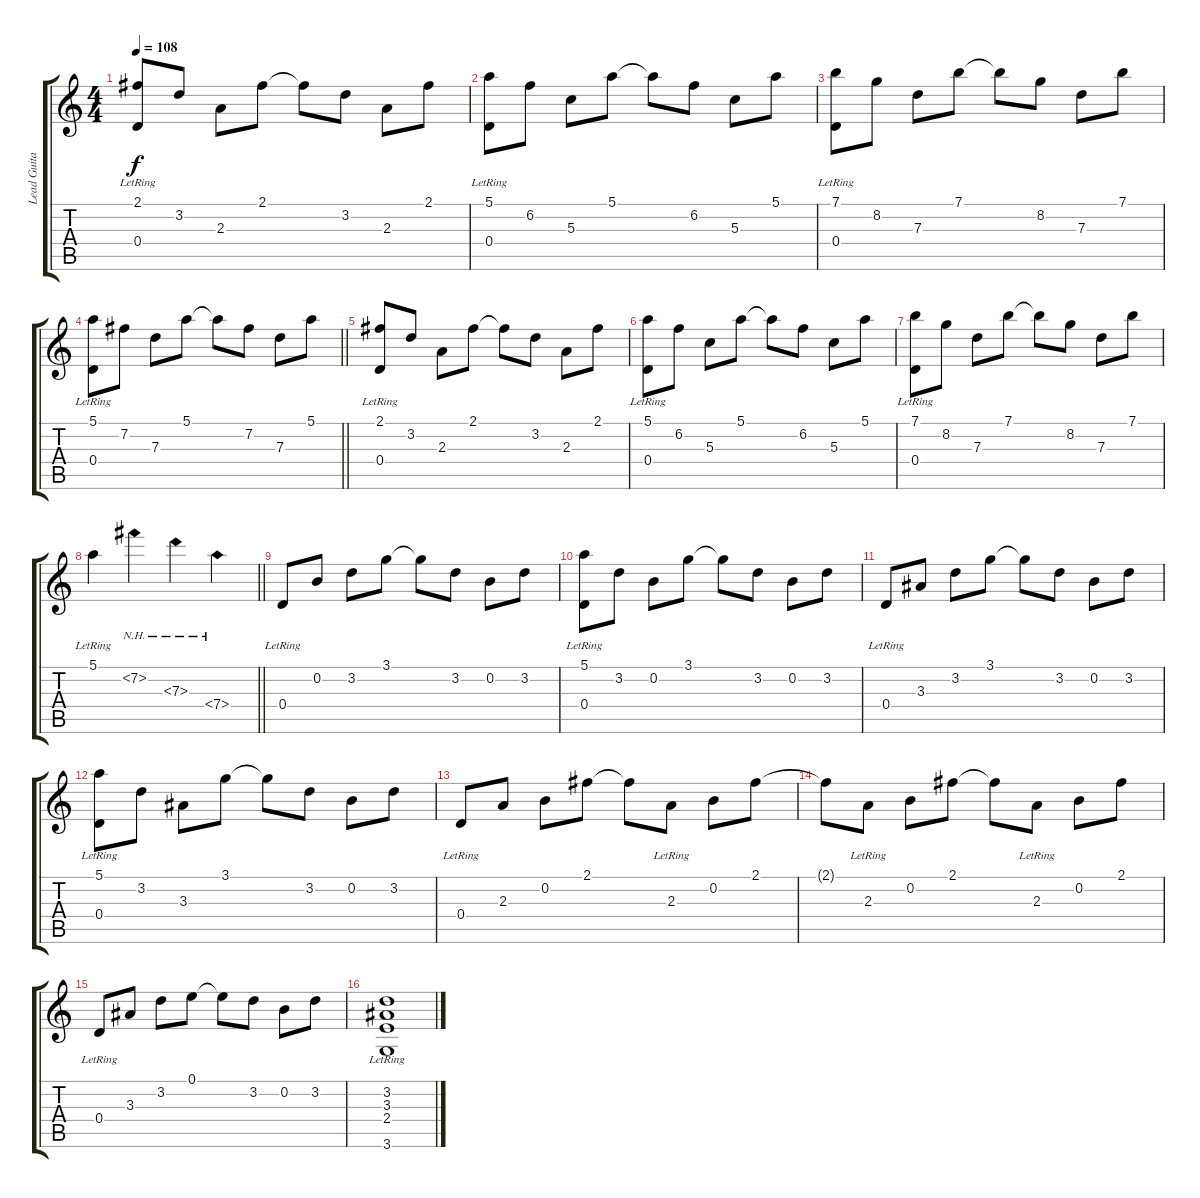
\track ("Lead Guitar" "Lead Guita") {instrument acousticguitarnylon}
\staff {score tabs}
\tuning (E4 B3 G3 D3 A2 E2) {hide}
\ts (4 4)
\tempo 108
\clef g2
\ks c
(2.1 0.4{lr}).8{dy f} 3.2.8 2.3.8 2.1.8 2.1{t}.8 3.2.8 2.3.8 2.1.8 |
(5.1 0.4{lr}).8 6.2.8 5.3.8 5.1.8 5.1{t}.8 6.2.8 5.3.8 5.1.8 |
(7.1 0.4{lr}).8 8.2.8 7.3.8 7.1.8 7.1{t}.8 8.2.8 7.3.8 7.1.8 |
\barLineRight lightlight
(5.1 0.4{lr}).8 7.2.8 7.3.8 5.1.8 5.1{t}.8 7.2.8 7.3.8 5.1.8 |
(2.1 0.4{lr}).8 3.2.8 2.3.8 2.1.8 2.1{t}.8 3.2.8 2.3.8 2.1.8 |
(5.1 0.4{lr}).8 6.2.8 5.3.8 5.1.8 5.1{t}.8 6.2.8 5.3.8 5.1.8 |
(7.1 0.4{lr}).8 8.2.8 7.3.8 7.1.8 7.1{t}.8 8.2.8 7.3.8 7.1.8 |
\barLineRight lightlight
5.1{lr}.4 7.2{nh}.4 7.3{nh}.4 7.4{nh}.4 |
0.4{lr}.8 0.2.8 3.2.8 3.1.8 3.1{t}.8 3.2.8 0.2.8 3.2.8 |
(5.1 0.4{lr}).8 3.2.8 0.2.8 3.1.8 3.1{t}.8 3.2.8 0.2.8 3.2.8 |
0.4{lr}.8 3.3.8 3.2.8 3.1.8 3.1{t}.8 3.2.8 0.2.8 3.2.8 |
(5.1 0.4{lr}).8 3.2.8 3.3.8 3.1.8 3.1{t}.8 3.2.8 0.2.8 3.2.8 |
0.4{lr}.8 2.3.8 0.2.8 2.1.8 2.1{t}.8 2.3{lr}.8 0.2.8 2.1.8 |
2.1{t}.8 2.3{lr}.8 0.2.8 2.1.8 2.1{t}.8 2.3{lr}.8 0.2.8 2.1.8 |
0.4{lr}.8 3.3.8 3.2.8 0.1.8 0.1{t}.8 3.2.8 0.2.8 3.2.8 |
(3.2{lr} 3.3{lr} 2.4{lr} 3.6{lr}).1
